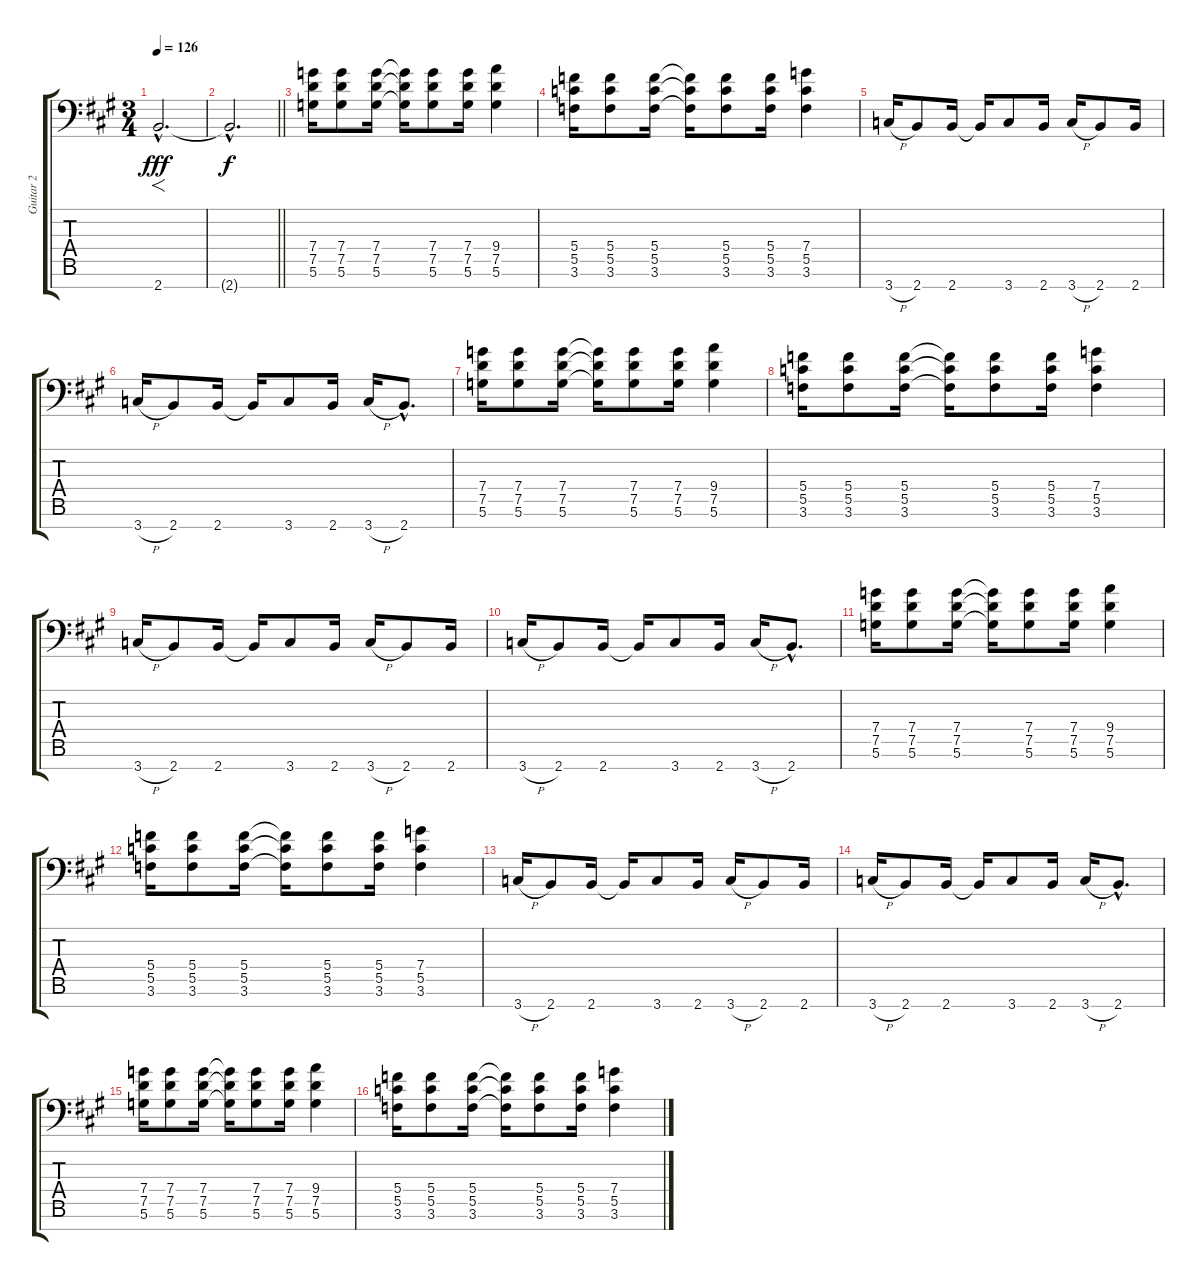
\track ("Guitar 2" "Guitar 2") {instrument overdrivenguitar}
\staff {score tabs}
\tuning (D4 A3 F3 C3 G2 D2 A1) {hide}
\ts (3 4)
\tempo 126
\clef f4
\ks f#minor
2.7{hac}.2{f d dy fff} |
\barLineRight lightlight
2.7{hac t}.2{d dy f} |
(7.4 7.5 5.6).16 (7.4 7.5 5.6).8 (7.4 7.5 5.6).16 (7.4{t} 7.5{t} 5.6{t}).16 (7.4 7.5 5.6).8 (7.4 7.5 5.6).16 (9.4 7.5 5.6).4 |
(5.4 5.5 3.6).16 (5.4 5.5 3.6).8 (5.4 5.5 3.6).16 (5.4{t} 5.5{t} 3.6{t}).16 (5.4 5.5 3.6).8 (5.4 5.5 3.6).16 (7.4 5.5 3.6).4 |
3.7{h}.16 2.7.8 2.7.16 2.7{t}.16 3.7.8 2.7.16 3.7{h}.16 2.7.8 2.7.16 |
3.7{h}.16 2.7.8 2.7.16 2.7{t}.16 3.7.8 2.7.16 3.7{h}.16 2.7{hac}.8{d} |
(7.4 7.5 5.6).16 (7.4 7.5 5.6).8 (7.4 7.5 5.6).16 (7.4{t} 7.5{t} 5.6{t}).16 (7.4 7.5 5.6).8 (7.4 7.5 5.6).16 (9.4 7.5 5.6).4 |
(5.4 5.5 3.6).16 (5.4 5.5 3.6).8 (5.4 5.5 3.6).16 (5.4{t} 5.5{t} 3.6{t}).16 (5.4 5.5 3.6).8 (5.4 5.5 3.6).16 (7.4 5.5 3.6).4 |
3.7{h}.16 2.7.8 2.7.16 2.7{t}.16 3.7.8 2.7.16 3.7{h}.16 2.7.8 2.7.16 |
3.7{h}.16 2.7.8 2.7.16 2.7{t}.16 3.7.8 2.7.16 3.7{h}.16 2.7{hac}.8{d} |
(7.4 7.5 5.6).16 (7.4 7.5 5.6).8 (7.4 7.5 5.6).16 (7.4{t} 7.5{t} 5.6{t}).16 (7.4 7.5 5.6).8 (7.4 7.5 5.6).16 (9.4 7.5 5.6).4 |
(5.4 5.5 3.6).16 (5.4 5.5 3.6).8 (5.4 5.5 3.6).16 (5.4{t} 5.5{t} 3.6{t}).16 (5.4 5.5 3.6).8 (5.4 5.5 3.6).16 (7.4 5.5 3.6).4 |
3.7{h}.16 2.7.8 2.7.16 2.7{t}.16 3.7.8 2.7.16 3.7{h}.16 2.7.8 2.7.16 |
3.7{h}.16 2.7.8 2.7.16 2.7{t}.16 3.7.8 2.7.16 3.7{h}.16 2.7{hac}.8{d} |
(7.4 7.5 5.6).16 (7.4 7.5 5.6).8 (7.4 7.5 5.6).16 (7.4{t} 7.5{t} 5.6{t}).16 (7.4 7.5 5.6).8 (7.4 7.5 5.6).16 (9.4 7.5 5.6).4 |
(5.4 5.5 3.6).16 (5.4 5.5 3.6).8 (5.4 5.5 3.6).16 (5.4{t} 5.5{t} 3.6{t}).16 (5.4 5.5 3.6).8 (5.4 5.5 3.6).16 (7.4 5.5 3.6).4
